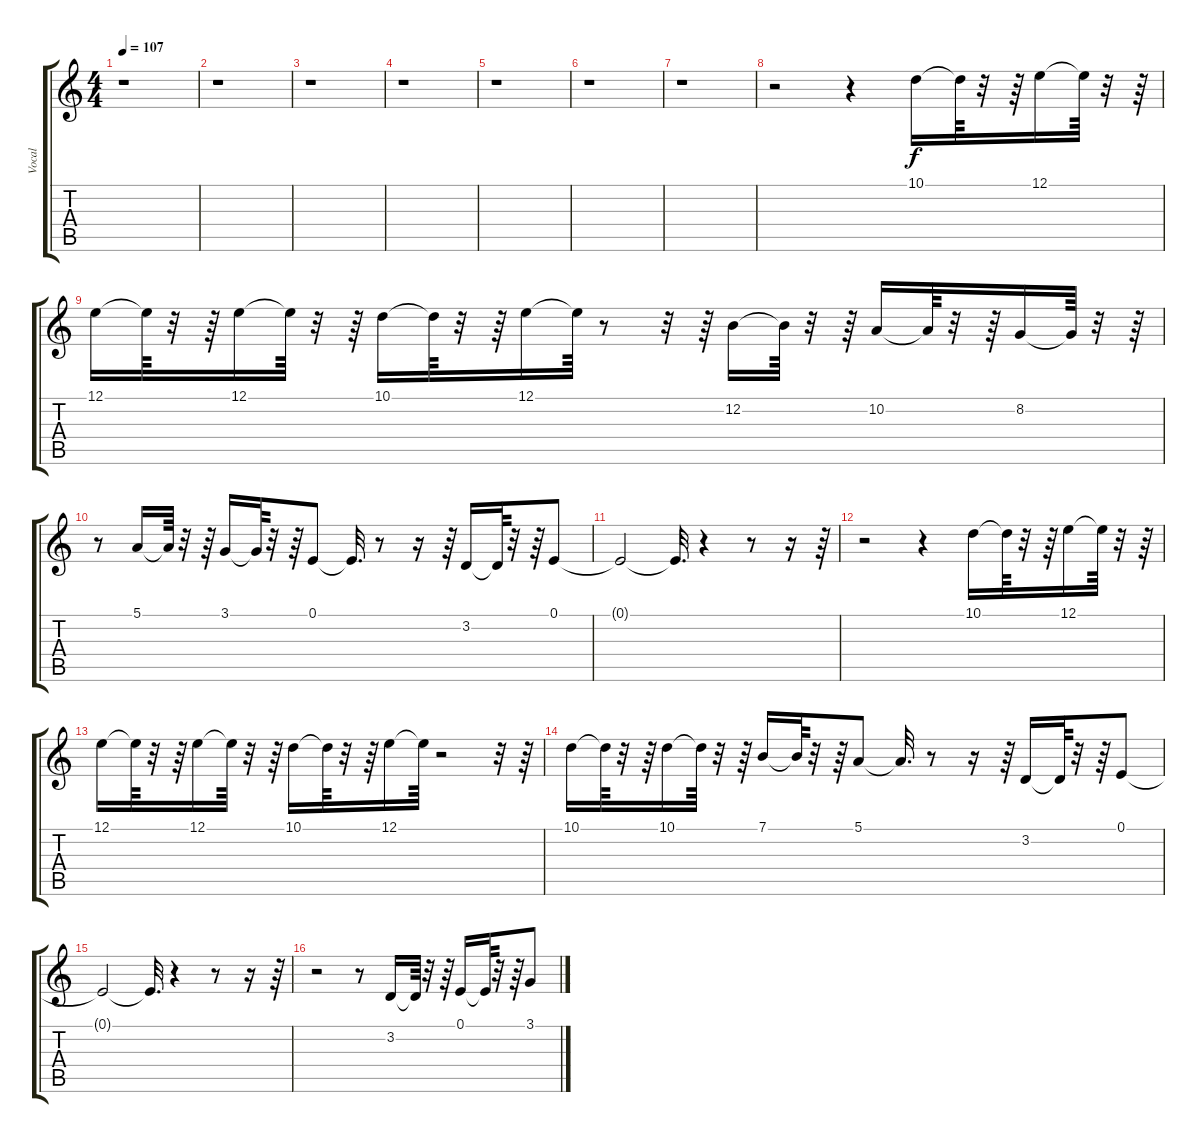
\track ("Vocal" "Vocal") {instrument drawbarorgan}
\staff {score tabs}
\tuning (E4 B3 G3 D3 A2 E2) {hide}
\ts (4 4)
\tempo 107
\clef g2
\ks c
r.1{dy f instrument drawbarorgan} |
r.1 |
r.1 |
r.1 |
r.1 |
r.1 |
r.1 |
r.2 r.4 10.1.16 10.1{t}.64 r.32 r.64 12.1.16 12.1{t}.64 r.32 r.64 |
12.1.16 12.1{t}.64 r.32 r.64 12.1.16 12.1{t}.64 r.32 r.64 10.1.16 10.1{t}.64 r.32 r.64 12.1.16 12.1{t}.64 r.8 r.32 r.64 12.2.16 12.2{t}.64 r.32 r.64 10.2.16 10.2{t}.64 r.32 r.64 8.2.16 8.2{t}.64 r.32 r.64 |
r.8 5.1.16 5.1{t}.64 r.32 r.64 3.1.16 3.1{t}.64 r.32 r.64 0.1.8 0.1{t}.32{d} r.8 r.16 r.64 3.2.16 3.2{t}.64 r.32 r.64 0.1.8 |
0.1{t}.2 0.1{t}.32{d} r.4 r.8 r.16 r.64 |
r.2 r.4 10.1.16 10.1{t}.64 r.32 r.64 12.1.16 12.1{t}.64 r.32 r.64 |
12.1.16 12.1{t}.64 r.32 r.64 12.1.16 12.1{t}.64 r.32 r.64 10.1.16 10.1{t}.64 r.32 r.64 12.1.16 12.1{t}.64 r.2 r.32 r.64 |
10.1.16 10.1{t}.64 r.32 r.64 10.1.16 10.1{t}.64 r.32 r.64 7.1.16 7.1{t}.64 r.32 r.64 5.1.8 5.1{t}.32{d} r.8 r.16 r.64 3.2.16 3.2{t}.64 r.32 r.64 0.1.8 |
0.1{t}.2 0.1{t}.32{d} r.4 r.8 r.16 r.64 |
r.2 r.8 3.2.16 3.2{t}.64 r.32 r.64 0.1.16 0.1{t}.64 r.32 r.64 3.1.8
